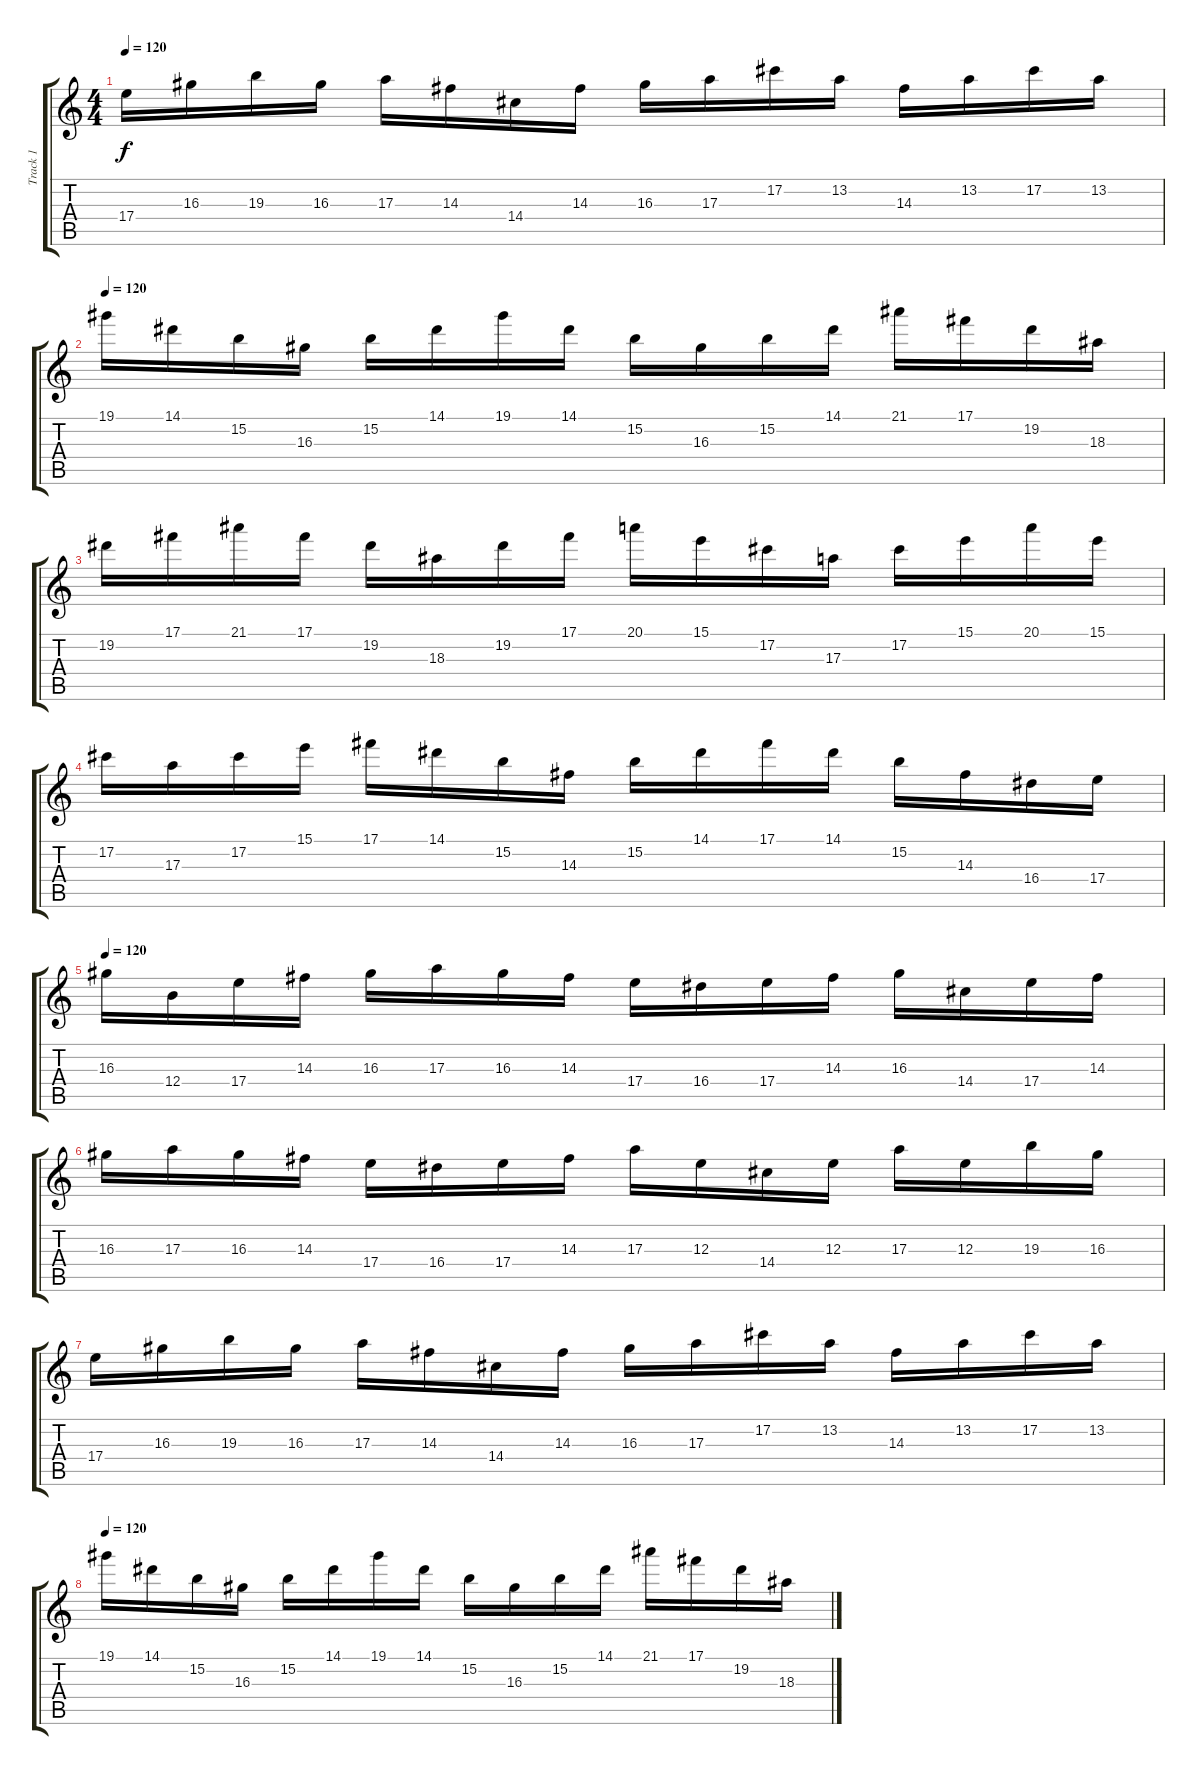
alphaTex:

\track ("Track 1" "Track 1") {instrument distortionguitar}
\staff {score tabs}
\tuning (Db4 Ab3 E3 B2 Gb2 Db2) {hide}
\ts (4 4)
\tempo 120
\clef g2
\ks c
17.4.16{dy f} 16.3.16 19.3.16 16.3.16 17.3.16 14.3.16 14.4.16 14.3.16 16.3.16 17.3.16 17.2.16 13.2.16 14.3.16 13.2.16 17.2.16 13.2.16 |
\tempo 120
19.1.16 14.1.16 15.2.16 16.3.16 15.2.16 14.1.16 19.1.16 14.1.16 15.2.16 16.3.16 15.2.16 14.1.16 21.1.16 17.1.16 19.2.16 18.3.16 |
19.2.16 17.1.16 21.1.16 17.1.16 19.2.16 18.3.16 19.2.16 17.1.16 20.1.16 15.1.16 17.2.16 17.3.16 17.2.16 15.1.16 20.1.16 15.1.16 |
17.2.16 17.3.16 17.2.16 15.1.16 17.1.16 14.1.16 15.2.16 14.3.16 15.2.16 14.1.16 17.1.16 14.1.16 15.2.16 14.3.16 16.4.16 17.4.16 |
\tempo 120
16.3.16 12.4.16 17.4.16 14.3.16 16.3.16 17.3.16 16.3.16 14.3.16 17.4.16 16.4.16 17.4.16 14.3.16 16.3.16 14.4.16 17.4.16 14.3.16 |
16.3.16 17.3.16 16.3.16 14.3.16 17.4.16 16.4.16 17.4.16 14.3.16 17.3.16 12.3.16 14.4.16 12.3.16 17.3.16 12.3.16 19.3.16 16.3.16 |
17.4.16 16.3.16 19.3.16 16.3.16 17.3.16 14.3.16 14.4.16 14.3.16 16.3.16 17.3.16 17.2.16 13.2.16 14.3.16 13.2.16 17.2.16 13.2.16 |
\tempo 120
19.1.16 14.1.16 15.2.16 16.3.16 15.2.16 14.1.16 19.1.16 14.1.16 15.2.16 16.3.16 15.2.16 14.1.16 21.1.16 17.1.16 19.2.16 18.3.16
